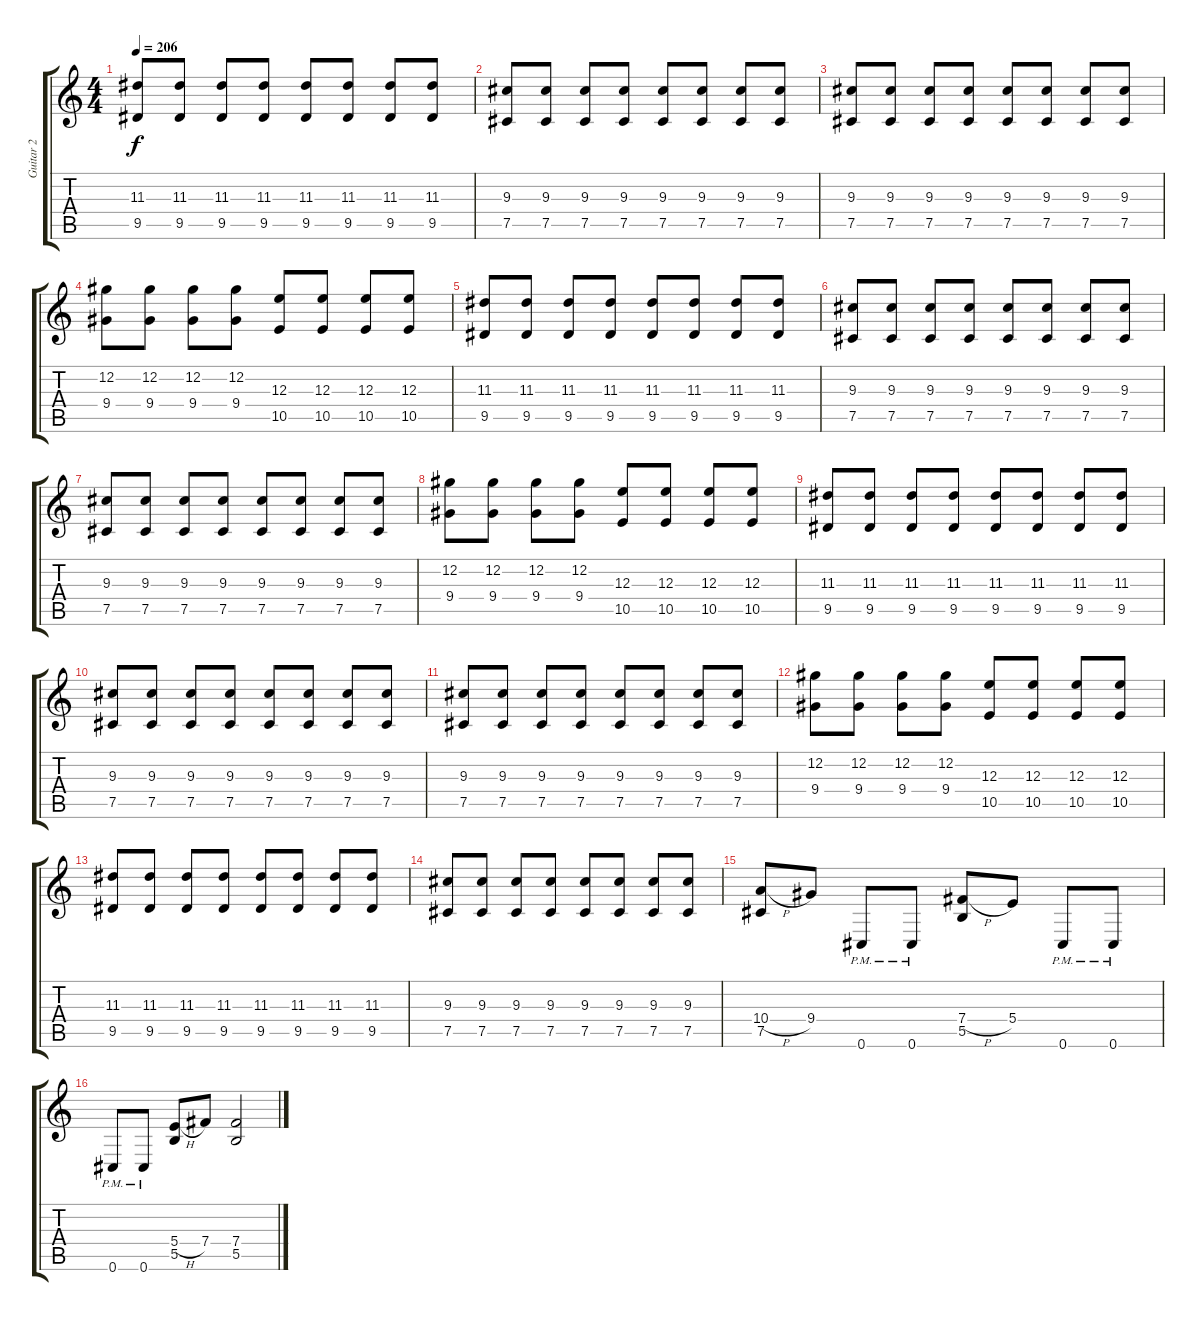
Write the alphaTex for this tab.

\track ("Guitar 2" "Guitar 2") {instrument distortionguitar}
\staff {score tabs}
\tuning (Db4 Ab3 E3 B2 Gb2 Db2) {hide}
\ts (4 4)
\tempo 206
\clef g2
\ks c
(11.3 9.5).8{dy f} (11.3 9.5).8 (11.3 9.5).8 (11.3 9.5).8 (11.3 9.5).8 (11.3 9.5).8 (11.3 9.5).8 (11.3 9.5).8 |
(9.3 7.5).8 (9.3 7.5).8 (9.3 7.5).8 (9.3 7.5).8 (9.3 7.5).8 (9.3 7.5).8 (9.3 7.5).8 (9.3 7.5).8 |
(9.3 7.5).8 (9.3 7.5).8 (9.3 7.5).8 (9.3 7.5).8 (9.3 7.5).8 (9.3 7.5).8 (9.3 7.5).8 (9.3 7.5).8 |
(12.2 9.4).8 (12.2 9.4).8 (12.2 9.4).8 (12.2 9.4).8 (12.3 10.5).8 (12.3 10.5).8 (12.3 10.5).8 (12.3 10.5).8 |
(11.3 9.5).8 (11.3 9.5).8 (11.3 9.5).8 (11.3 9.5).8 (11.3 9.5).8 (11.3 9.5).8 (11.3 9.5).8 (11.3 9.5).8 |
(9.3 7.5).8 (9.3 7.5).8 (9.3 7.5).8 (9.3 7.5).8 (9.3 7.5).8 (9.3 7.5).8 (9.3 7.5).8 (9.3 7.5).8 |
(9.3 7.5).8 (9.3 7.5).8 (9.3 7.5).8 (9.3 7.5).8 (9.3 7.5).8 (9.3 7.5).8 (9.3 7.5).8 (9.3 7.5).8 |
(12.2 9.4).8 (12.2 9.4).8 (12.2 9.4).8 (12.2 9.4).8 (12.3 10.5).8 (12.3 10.5).8 (12.3 10.5).8 (12.3 10.5).8 |
(11.3 9.5).8 (11.3 9.5).8 (11.3 9.5).8 (11.3 9.5).8 (11.3 9.5).8 (11.3 9.5).8 (11.3 9.5).8 (11.3 9.5).8 |
(9.3 7.5).8 (9.3 7.5).8 (9.3 7.5).8 (9.3 7.5).8 (9.3 7.5).8 (9.3 7.5).8 (9.3 7.5).8 (9.3 7.5).8 |
(9.3 7.5).8 (9.3 7.5).8 (9.3 7.5).8 (9.3 7.5).8 (9.3 7.5).8 (9.3 7.5).8 (9.3 7.5).8 (9.3 7.5).8 |
(12.2 9.4).8 (12.2 9.4).8 (12.2 9.4).8 (12.2 9.4).8 (12.3 10.5).8 (12.3 10.5).8 (12.3 10.5).8 (12.3 10.5).8 |
(11.3 9.5).8 (11.3 9.5).8 (11.3 9.5).8 (11.3 9.5).8 (11.3 9.5).8 (11.3 9.5).8 (11.3 9.5).8 (11.3 9.5).8 |
(9.3 7.5).8 (9.3 7.5).8 (9.3 7.5).8 (9.3 7.5).8 (9.3 7.5).8 (9.3 7.5).8 (9.3 7.5).8 (9.3 7.5).8 |
(10.4{h} 7.5).8 9.4.8 0.6{pm}.8 0.6{pm}.8 (7.4{h} 5.5).8 5.4.8 0.6{pm}.8 0.6{pm}.8 |
0.6{pm}.8 0.6{pm}.8 (5.4{h} 5.5).8 7.4.8 (7.4 5.5).2
